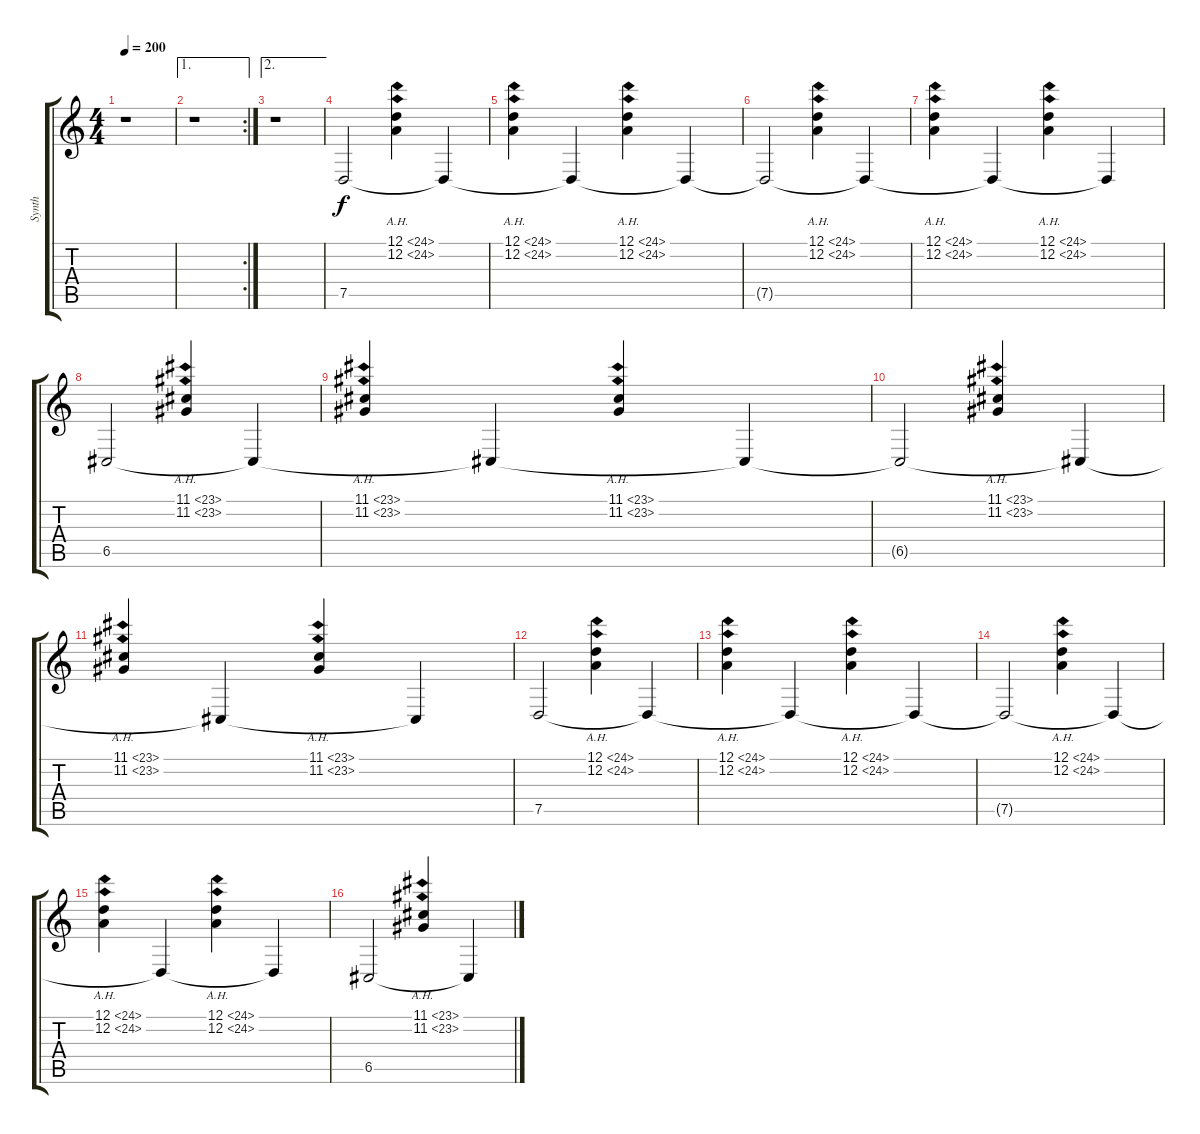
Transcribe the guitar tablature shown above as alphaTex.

\track ("Synth" "Synth") {instrument stringensemble1}
\staff {score tabs}
\tuning (D4 A3 F3 C3 G2 D2) {hide}
\ts (4 4)
\tempo 200
\clef g2
\ks c
r.1{dy f} |
\ae 1
\rc 2
r.1 |
\ae 2
r.1 |
7.5.2 (12.1{ah 12} 12.2{ah 12}).4 7.5{t}.4 |
(12.1{ah 12} 12.2{ah 12}).4 7.5{t}.4 (12.1{ah 12} 12.2{ah 12}).4 7.5{t}.4 |
7.5{t}.2 (12.1{ah 12} 12.2{ah 12}).4 7.5{t}.4 |
(12.1{ah 12} 12.2{ah 12}).4 7.5{t}.4 (12.1{ah 12} 12.2{ah 12}).4 7.5{t}.4 |
6.5.2 (11.1{ah 12} 11.2{ah 12}).4 6.5{t}.4 |
(11.1{ah 12} 11.2{ah 12}).4 6.5{t}.4 (11.1{ah 12} 11.2{ah 12}).4 6.5{t}.4 |
6.5{t}.2 (11.1{ah 12} 11.2{ah 12}).4 6.5{t}.4 |
(11.1{ah 12} 11.2{ah 12}).4 6.5{t}.4 (11.1{ah 12} 11.2{ah 12}).4 6.5{t}.4 |
7.5.2 (12.1{ah 12} 12.2{ah 12}).4 7.5{t}.4 |
(12.1{ah 12} 12.2{ah 12}).4 7.5{t}.4 (12.1{ah 12} 12.2{ah 12}).4 7.5{t}.4 |
7.5{t}.2 (12.1{ah 12} 12.2{ah 12}).4 7.5{t}.4 |
(12.1{ah 12} 12.2{ah 12}).4 7.5{t}.4 (12.1{ah 12} 12.2{ah 12}).4 7.5{t}.4 |
6.5.2 (11.1{ah 12} 11.2{ah 12}).4 6.5{t}.4
